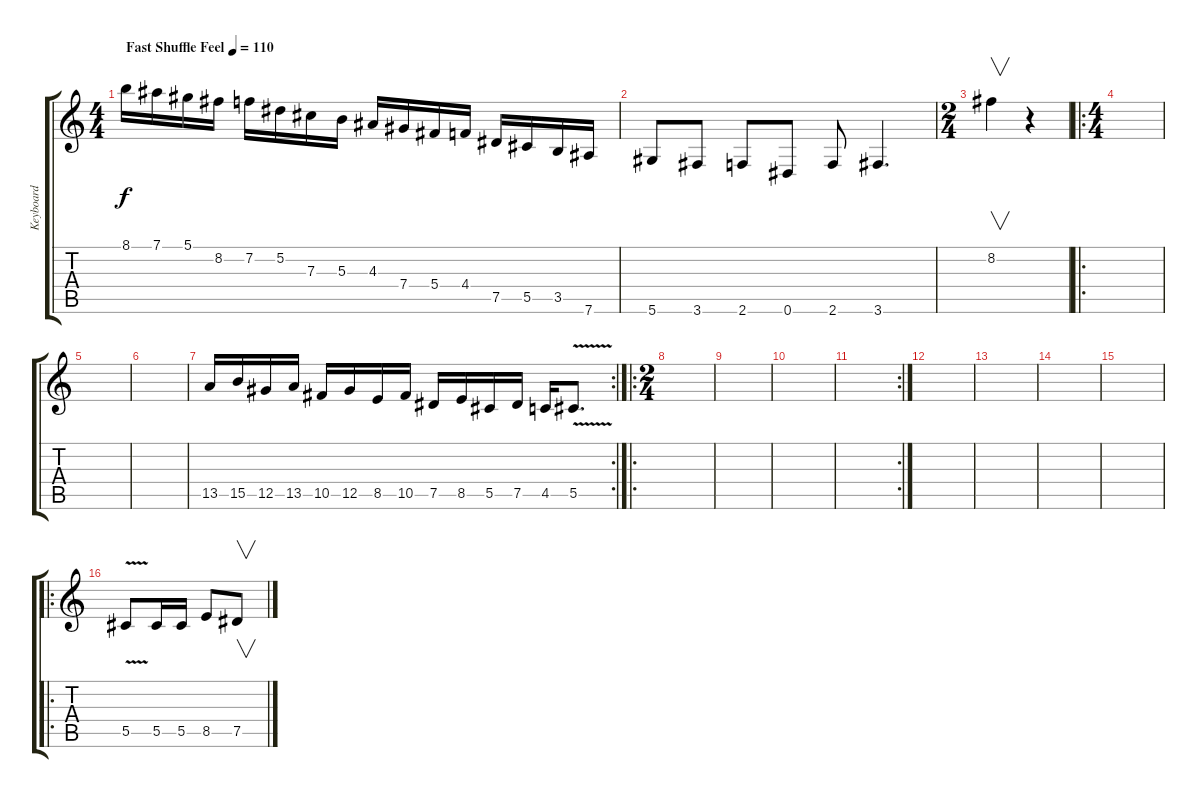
\track ("Keyboard " "Keyboard ") {instrument harpsichord}
\staff {score tabs}
\tuning (Eb5 Bb4 Gb4 Db4 Ab3 Eb3) {hide}
\ts (4 4)
\tempo (110 "Fast Shuffle Feel")
\clef g2
\ks c
8.1.16{dy f instrument harpsichord} 7.1.16 5.1.16 8.2.16 7.2.16 5.2.16 7.3.16 5.3.16 4.3.16 7.4.16 5.4.16 4.4.16 7.5.16 5.5.16 3.5.16 7.6.16 |
5.6.8 3.6.8 2.6.8 0.6.8 2.6.8 3.6.4{d} |
\ts (2 4)
8.2.4{v} r.4 |
\ro
\ts (4 4)
|
|
|
\rc 2
13.5.16 15.5.16 12.5.16 13.5.16 10.5.16 12.5.16 8.5.16 10.5.16 7.5.16 8.5.16 5.5.16 7.5.16 4.5.16 5.5{v}.8{d} |
\ro
\ts (2 4)
|
|
|
\rc 2
|
|
|
|
|
\ro
5.5{v}.8 5.5.16 5.5.16 8.5.8 7.5.8{v}
